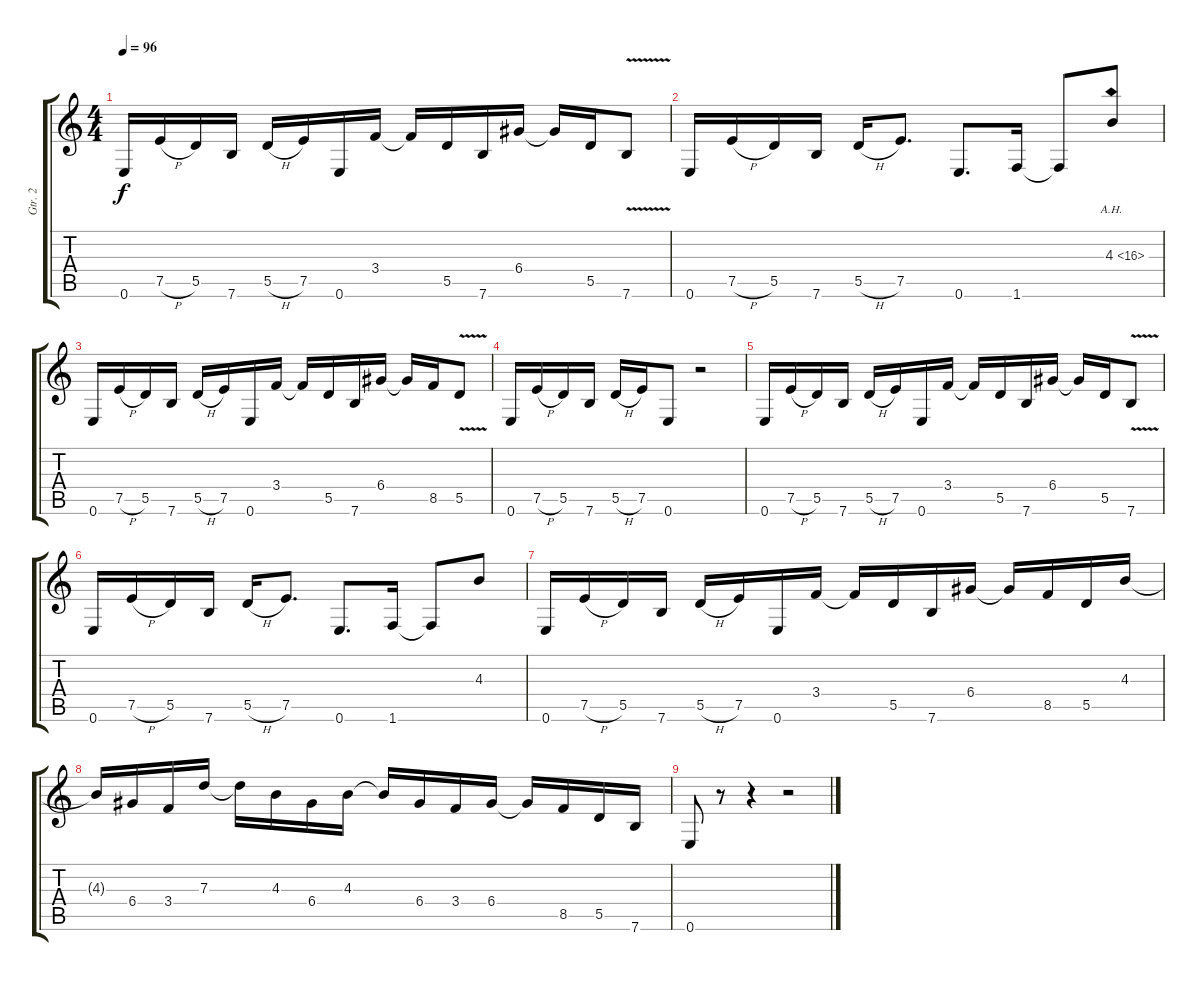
\track ("Gtr. 2" "Gtr. 2") {instrument distortionguitar}
\staff {score tabs}
\tuning (E4 B3 G3 D3 A2 E2) {hide}
\ts (4 4)
\tempo 96
\clef g2
\ks c
0.6.16{dy f} 7.5{h}.16 5.5.16 7.6.16 5.5{h}.16 7.5.16 0.6.16 3.4.16 3.4{t}.16 5.5.16 7.6.16 6.4.16 6.4{t}.16 5.5.16 7.6{v}.8 |
0.6.16 7.5{h}.16 5.5.16 7.6.16 5.5{h}.16 7.5.8{d} 0.6.8{d} 1.6.16 1.6{t}.8 4.3{ah 12}.8 |
0.6.16 7.5{h}.16 5.5.16 7.6.16 5.5{h}.16 7.5.16 0.6.16 3.4.16 3.4{t}.16 5.5.16 7.6.16 6.4.16 6.4{t}.16 8.5.16 5.5{v}.8 |
0.6.16 7.5{h}.16 5.5.16 7.6.16 5.5{h}.16 7.5.16 0.6.8 r.2 |
0.6.16 7.5{h}.16 5.5.16 7.6.16 5.5{h}.16 7.5.16 0.6.16 3.4.16 3.4{t}.16 5.5.16 7.6.16 6.4.16 6.4{t}.16 5.5.16 7.6{v}.8 |
0.6.16 7.5{h}.16 5.5.16 7.6.16 5.5{h}.16 7.5.8{d} 0.6.8{d} 1.6.16 1.6{t}.8 4.3.8 |
0.6.16 7.5{h}.16 5.5.16 7.6.16 5.5{h}.16 7.5.16 0.6.16 3.4.16 3.4{t}.16 5.5.16 7.6.16 6.4.16 6.4{t}.16 8.5.16 5.5.16 4.3.16 |
4.3{t}.16 6.4.16 3.4.16 7.3.16 7.3{t}.16 4.3.16 6.4.16 4.3.16 4.3{t}.16 6.4.16 3.4.16 6.4.16 6.4{t}.16 8.5.16 5.5.16 7.6.16 |
0.6.8 r.8 r.4 r.2
